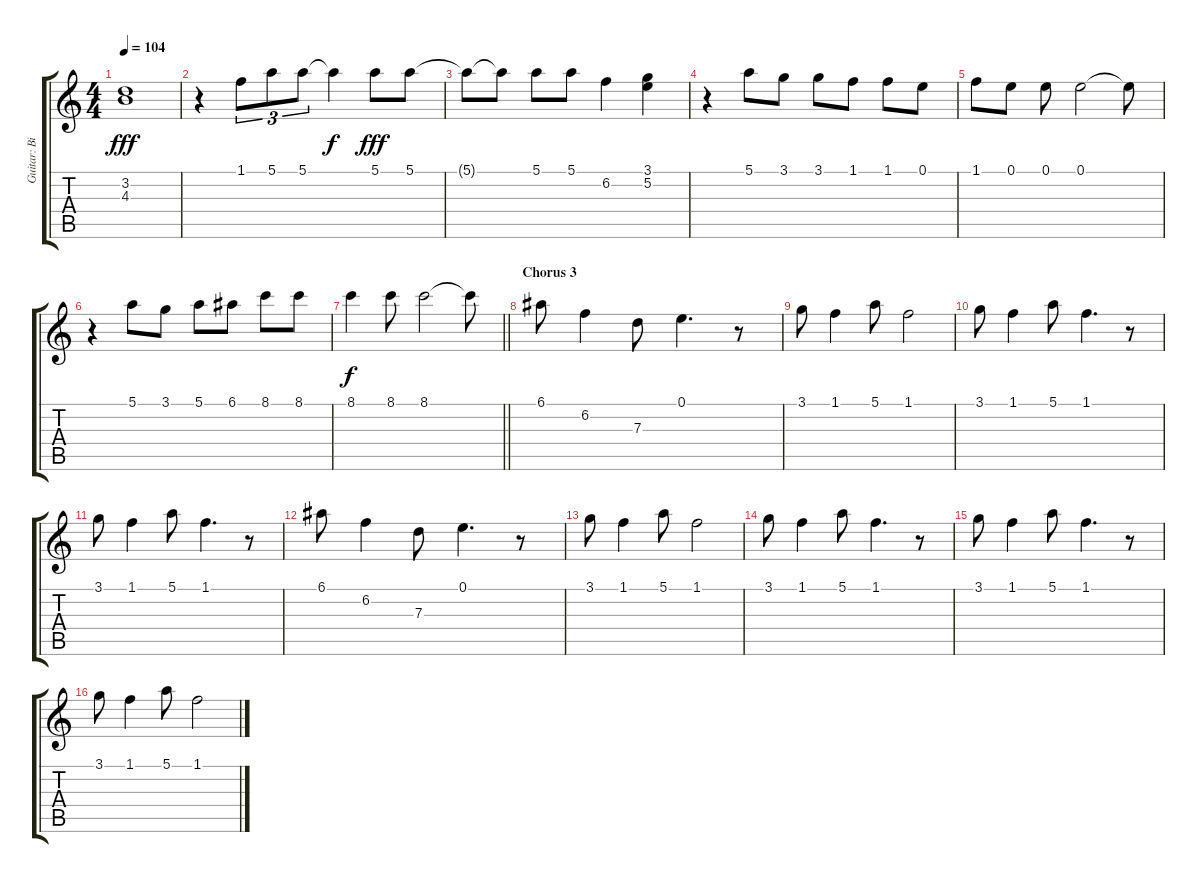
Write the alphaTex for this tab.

\track ("Guitar: Billy Burnette" "Guitar: Bi") {instrument electricguitarjazz}
\staff {score tabs}
\tuning (E4 B3 G3 D3 A2 E2) {hide}
\ts (4 4)
\tempo 104
\clef g2
\ks c
(3.2 4.3).1{dy fff} |
r.4 1.1.8{tu (3 2)} 5.1.8{tu (3 2)} 5.1.8{tu (3 2)} 5.1{t}.4{dy f} 5.1.8{dy fff} 5.1.8 |
5.1{t}.8 5.1{t}.8 5.1.8 5.1.8 6.2.4 (3.1 5.2).4 |
r.4 5.1.8 3.1.8 3.1.8 1.1.8 1.1.8 0.1.8 |
1.1.8 0.1.8 0.1.8 0.1.2 0.1{t}.8 |
r.4 5.1.8 3.1.8 5.1.8 6.1.8 8.1.8 8.1.8 |
\barLineRight lightlight
8.1.4{dy f} 8.1.8 8.1.2 8.1{t}.8 |
\section ("" "Chorus 3")
6.1.8 6.2.4 7.3.8 0.1.4{d} r.8 |
3.1.8 1.1.4 5.1.8 1.1.2 |
3.1.8 1.1.4 5.1.8 1.1.4{d} r.8 |
3.1.8 1.1.4 5.1.8 1.1.4{d} r.8 |
6.1.8 6.2.4 7.3.8 0.1.4{d} r.8 |
3.1.8 1.1.4 5.1.8 1.1.2 |
3.1.8 1.1.4 5.1.8 1.1.4{d} r.8 |
3.1.8 1.1.4 5.1.8 1.1.4{d} r.8 |
3.1.8 1.1.4 5.1.8 1.1.2
